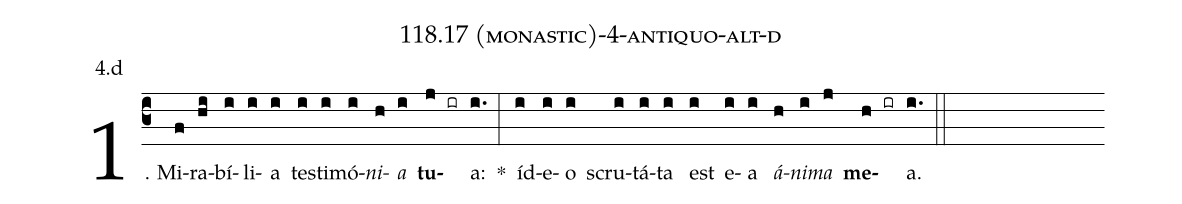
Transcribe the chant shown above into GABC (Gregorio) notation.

name: 118.17 (monastic)-4-antiquo-alt-d;
annotation: 4.d;
%%
(c3)1. Mi(f)ra(hi)bí(i)li(i)a(i) tes(i)ti(i)mó(i)<i>ni</i>(h)<i>a</i>(i) <b>tu</b>(j ir)a:(i.) *(:) íd(i)e(i)o(i) scru(i)tá(i)ta(i) est(i) e(i)a(i) <i>á</i>(h)<i>ni</i>(i)<i>ma</i>(j) <b>me</b>(h ir)a.(i.) (::)
